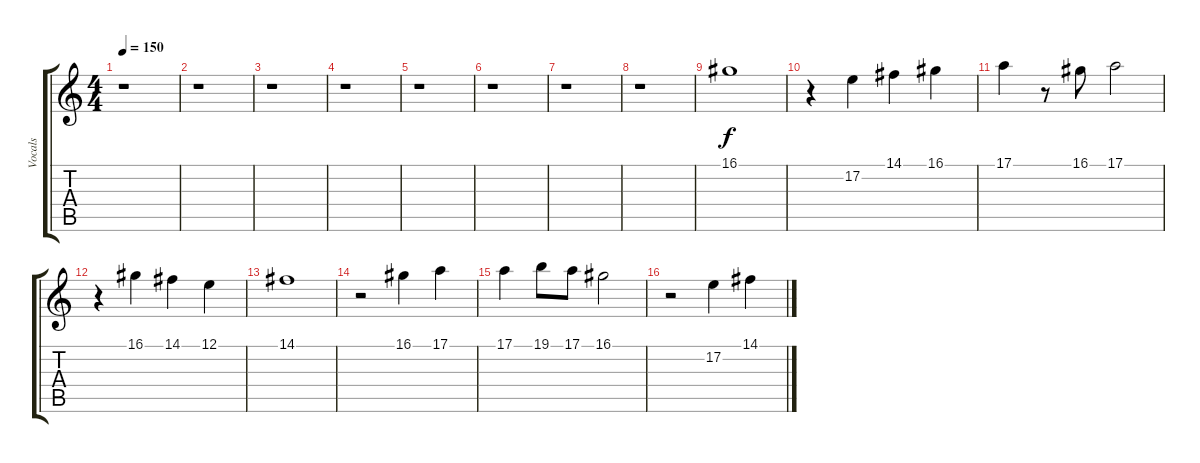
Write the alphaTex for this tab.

\track ("Vocals" "Vocals") {instrument lead3calliope}
\staff {score tabs}
\tuning (E4 B3 G3 D3 A2 E2) {hide}
\ts (4 4)
\tempo 150
\clef g2
\ks c
r.1{dy f} |
r.1 |
r.1 |
r.1 |
r.1 |
r.1 |
r.1 |
r.1 |
16.1.1 |
r.4 17.2.4 14.1.4 16.1.4 |
17.1.4 r.8 16.1.8 17.1.2 |
r.4 16.1.4 14.1.4 12.1.4 |
14.1.1 |
r.2 16.1.4 17.1.4 |
17.1.4 19.1.8 17.1.8 16.1.2 |
r.2 17.2.4 14.1.4
